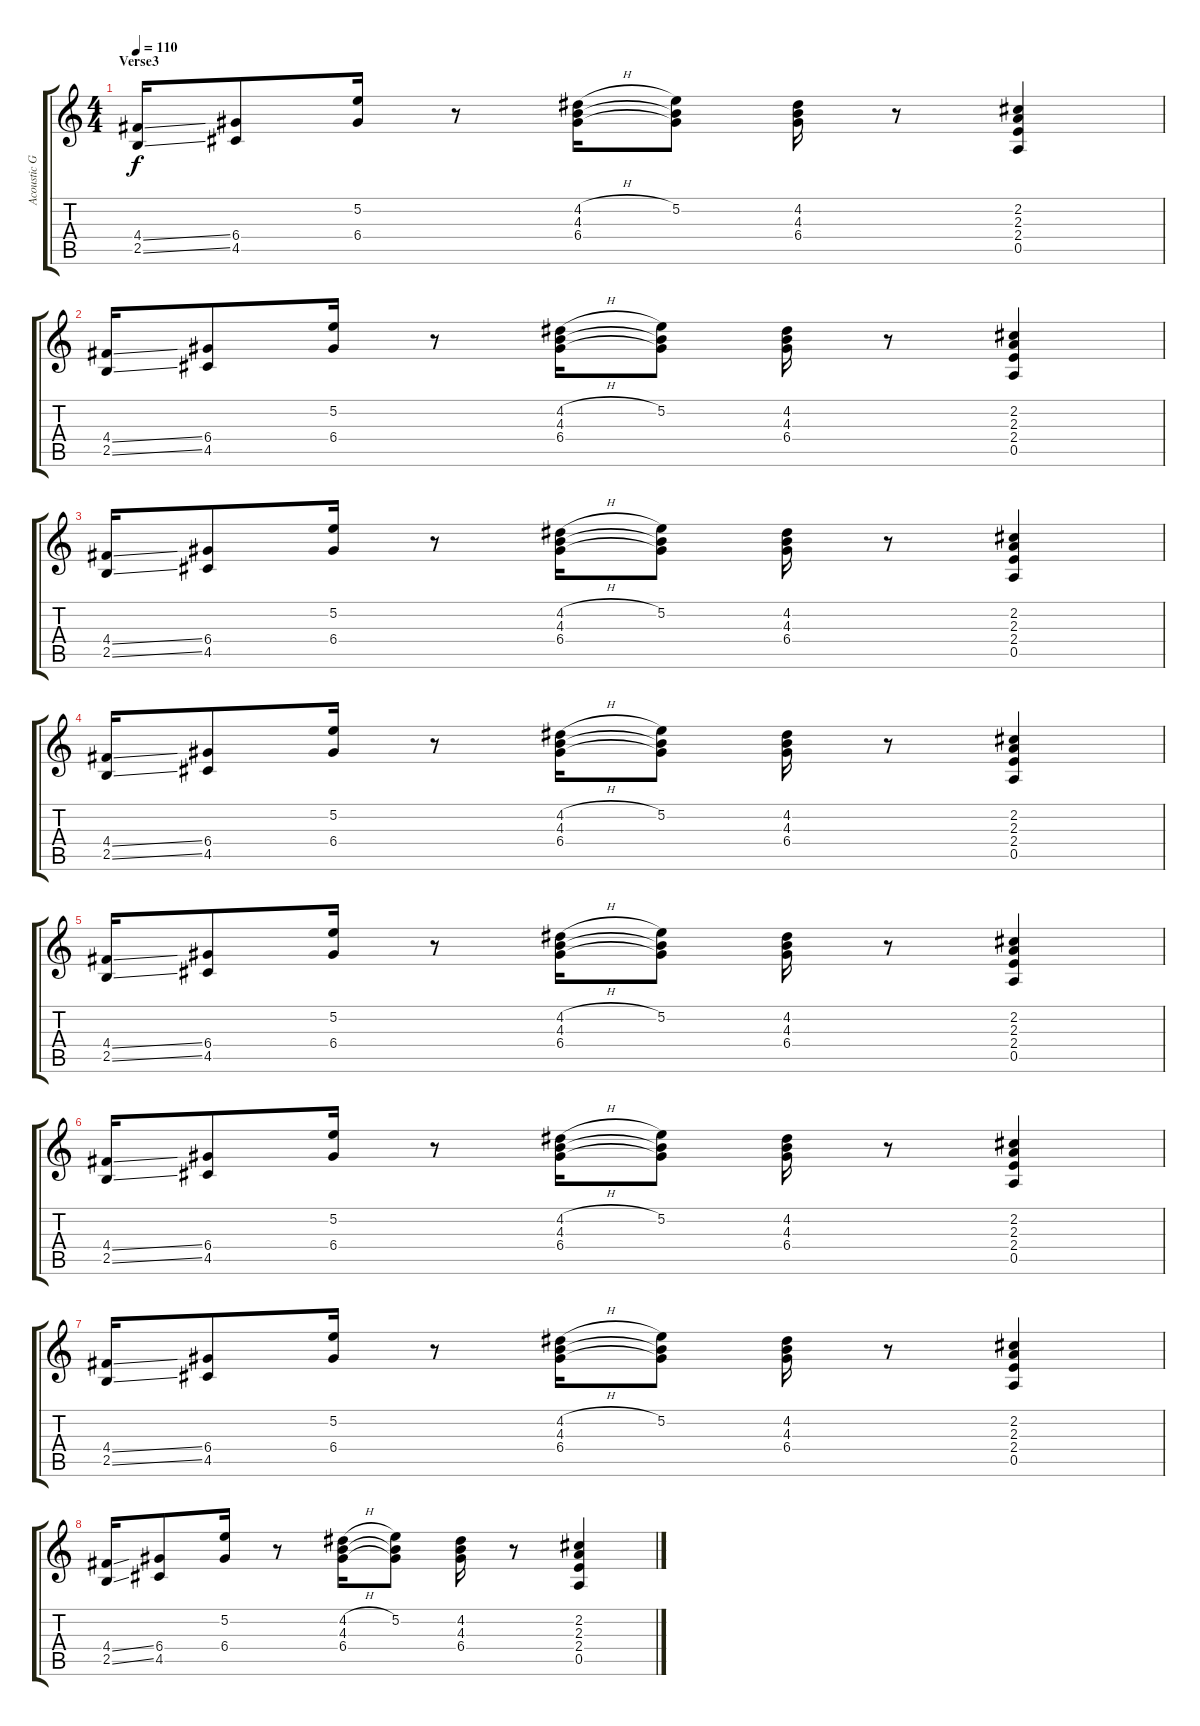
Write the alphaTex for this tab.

\track ("Acoustic Gtr" "Acoustic G") {instrument acousticguitarsteel}
\staff {score tabs}
\tuning (E4 B3 G3 D3 A2 E2) {hide}
\ts (4 4)
\section ("" "Verse3")
\tempo 110
\clef g2
\ks c
(4.4{ss} 2.5{ss}).16{dy f} (6.4 4.5).8 (5.2 6.4).16 r.8 (4.2{h} 4.3 6.4).16 (5.2 4.3{t} 6.4{t}).8 (4.2 4.3 6.4).16 r.8 (2.2 2.3 2.4 0.5).4 |
(4.4{ss} 2.5{ss}).16 (6.4 4.5).8 (5.2 6.4).16 r.8 (4.2{h} 4.3 6.4).16 (5.2 4.3{t} 6.4{t}).8 (4.2 4.3 6.4).16 r.8 (2.2 2.3 2.4 0.5).4 |
(4.4{ss} 2.5{ss}).16 (6.4 4.5).8 (5.2 6.4).16 r.8 (4.2{h} 4.3 6.4).16 (5.2 4.3{t} 6.4{t}).8 (4.2 4.3 6.4).16 r.8 (2.2 2.3 2.4 0.5).4 |
(4.4{ss} 2.5{ss}).16 (6.4 4.5).8 (5.2 6.4).16 r.8 (4.2{h} 4.3 6.4).16 (5.2 4.3{t} 6.4{t}).8 (4.2 4.3 6.4).16 r.8 (2.2 2.3 2.4 0.5).4 |
(4.4{ss} 2.5{ss}).16 (6.4 4.5).8 (5.2 6.4).16 r.8 (4.2{h} 4.3 6.4).16 (5.2 4.3{t} 6.4{t}).8 (4.2 4.3 6.4).16 r.8 (2.2 2.3 2.4 0.5).4 |
(4.4{ss} 2.5{ss}).16 (6.4 4.5).8 (5.2 6.4).16 r.8 (4.2{h} 4.3 6.4).16 (5.2 4.3{t} 6.4{t}).8 (4.2 4.3 6.4).16 r.8 (2.2 2.3 2.4 0.5).4 |
(4.4{ss} 2.5{ss}).16 (6.4 4.5).8 (5.2 6.4).16 r.8 (4.2{h} 4.3 6.4).16 (5.2 4.3{t} 6.4{t}).8 (4.2 4.3 6.4).16 r.8 (2.2 2.3 2.4 0.5).4 |
(4.4{ss} 2.5{ss}).16 (6.4 4.5).8 (5.2 6.4).16 r.8 (4.2{h} 4.3 6.4).16 (5.2 4.3{t} 6.4{t}).8 (4.2 4.3 6.4).16 r.8 (2.2 2.3 2.4 0.5).4
